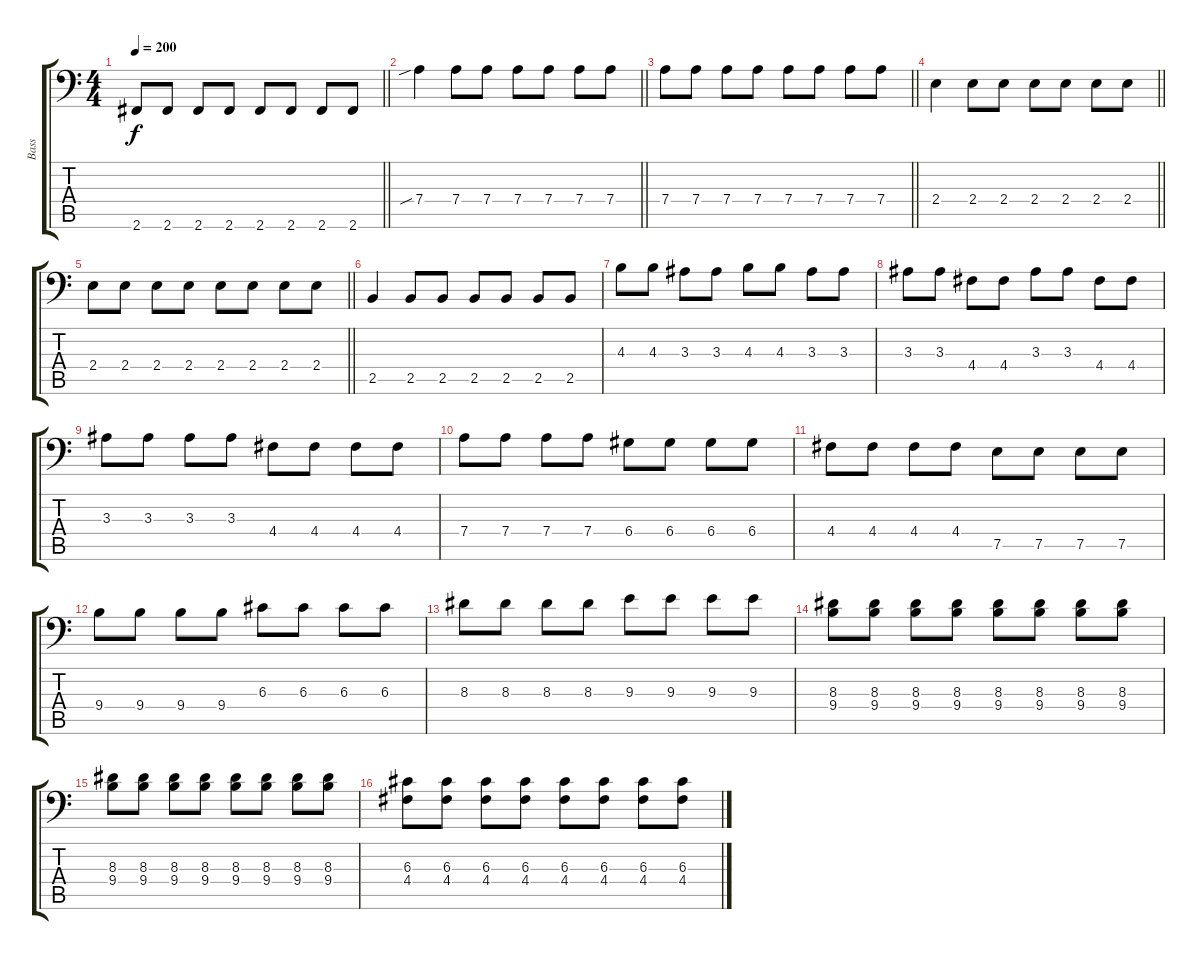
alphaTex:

\track ("Bass" "Bass") {mute instrument electricbasspick}
\staff {score tabs}
\tuning (E3 B2 G2 D2 A1 E1) {hide}
\ts (4 4)
\tempo 200
\clef f4
\barLineRight lightlight
\ks c
2.6.8{dy f} 2.6.8 2.6.8 2.6.8 2.6.8 2.6.8 2.6.8 2.6.8 |
\barLineRight lightlight
7.4{sib}.4 7.4.8 7.4.8 7.4.8 7.4.8 7.4.8 7.4.8 |
\barLineRight lightlight
7.4.8 7.4.8 7.4.8 7.4.8 7.4.8 7.4.8 7.4.8 7.4.8 |
\barLineRight lightlight
2.4.4 2.4.8 2.4.8 2.4.8 2.4.8 2.4.8 2.4.8 |
\barLineRight lightlight
2.4.8 2.4.8 2.4.8 2.4.8 2.4.8 2.4.8 2.4.8 2.4.8 |
2.5.4 2.5.8 2.5.8 2.5.8 2.5.8 2.5.8 2.5.8 |
4.3.8 4.3.8 3.3.8 3.3.8 4.3.8 4.3.8 3.3.8 3.3.8 |
3.3.8 3.3.8 4.4.8 4.4.8 3.3.8 3.3.8 4.4.8 4.4.8 |
3.3.8 3.3.8 3.3.8 3.3.8 4.4.8 4.4.8 4.4.8 4.4.8 |
7.4.8 7.4.8 7.4.8 7.4.8 6.4.8 6.4.8 6.4.8 6.4.8 |
4.4.8 4.4.8 4.4.8 4.4.8 7.5.8 7.5.8 7.5.8 7.5.8 |
9.4.8 9.4.8 9.4.8 9.4.8 6.3.8 6.3.8 6.3.8 6.3.8 |
8.3.8 8.3.8 8.3.8 8.3.8 9.3.8 9.3.8 9.3.8 9.3.8 |
(8.3 9.4).8 (8.3 9.4).8 (8.3 9.4).8 (8.3 9.4).8 (8.3 9.4).8 (8.3 9.4).8 (8.3 9.4).8 (8.3 9.4).8 |
(8.3 9.4).8 (8.3 9.4).8 (8.3 9.4).8 (8.3 9.4).8 (8.3 9.4).8 (8.3 9.4).8 (8.3 9.4).8 (8.3 9.4).8 |
(6.3 4.4).8 (6.3 4.4).8 (6.3 4.4).8 (6.3 4.4).8 (6.3 4.4).8 (6.3 4.4).8 (6.3 4.4).8 (6.3 4.4).8
